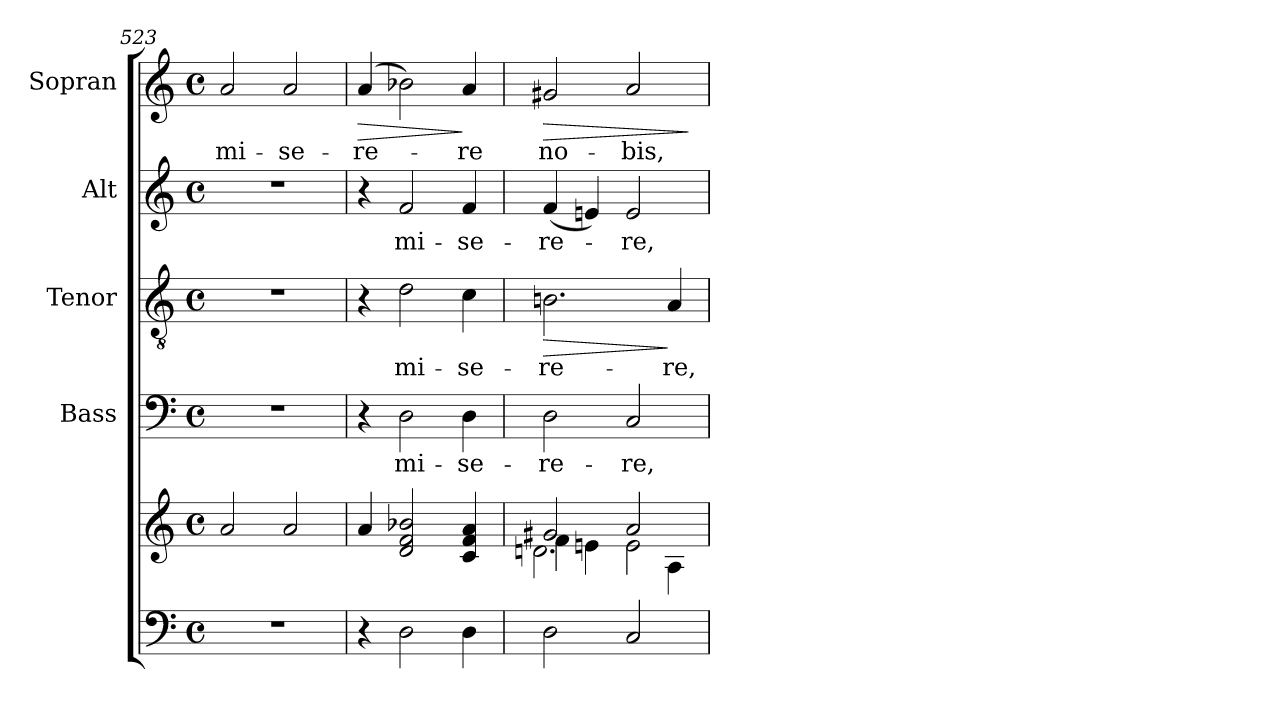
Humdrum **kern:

**kern	**kern	**kern	**text	**kern	**text	**dynam	**kern	**text	**kern	**text	**dynam
*part5	*part5	*part4	*part4	*part3	*part3	*part3	*part2	*part2	*part1	*part1	*part1
*staff6	*staff5	*staff4	*staff4	*staff3	*staff3	*staff3	*staff2	*staff2	*staff1	*staff1	*staff1
*	*	*I"Bass	*	*I"Tenor	*	*	*I"Alt	*	*I"Sopran	*	*
*	*	*I'B.	*	*I'T.	*	*	*I'A.	*	*I'S.	*	*
*clefF4	*clefG2	*clefF4	*	*clefGv2	*	*	*clefG2	*	*clefG2	*	*
*k[]	*k[]	*k[]	*	*k[]	*	*	*k[]	*	*k[]	*	*
*C:	*C:	*C:	*	*C:	*	*	*C:	*	*C:	*	*
*M4/4	*M4/4	*M4/4	*	*M4/4	*	*	*M4/4	*	*M4/4	*	*
*met(c)	*met(c)	*met(c)	*	*met(c)	*	*	*met(c)	*	*met(c)	*	*
=523	=523	=523	=523	=523	=523	=523	=523	=523	=523	=523	=523
!	!	!	!	!	!	!	!	!	!	!LO:LY:b	!
1r	2a/	1r	.	1r	.	.	1r	.	2a/	mi-	.
!	!	!	!	!	!	!	!	!	!	!LO:LY:b	!
.	2a/	.	.	.	.	.	.	.	2a/	-se-	.
=524	=524	=524	=524	=524	=524	=524	=524	=524	=524	=524	=524
!	!	!	!	!	!	!	!	!	!	!LO:LY:b	!LO:HP:b
4r	4a/	4r	.	4r	.	.	4r	.	(4a/	-re-	>
!	!	!	!LO:LY:b	!	!LO:LY:b	!	!	!LO:LY:b	!	!	!
2D\	2d/ 2f/ 2b-X/	2D\	mi-	2d\	mi-	.	2f/	mi-	2b-X\)	.	.
!	!	!	!LO:LY:b	!	!LO:LY:b	!	!	!LO:LY:b	!	!LO:LY:b	!
4D\	4c/ 4f/ 4a/	4D\	-se-	4c\	-se-	.	4f/	-se-	4a/	-re	]
=525	=525	=525	=525	=525	=525	=525	=525	=525	=525	=525	=525
*	*^	*	*	*	*	*	*	*	*	*	*
*	*	*^	*	*	*	*	*	*	*	*	*	*
!	!	!	!	!	!LO:LY:b	!	!LO:LY:b	!LO:HP:b	!	!LO:LY:b	!	!LO:LY:b	!LO:HP:b
2D\	2g#X/	4f\	2.dn\	2D\	-re-	2.Bn\	-re-	>	(<4f/	-re-	2g#X/	no-	>
.	.	4en\	.	.	.	.	.	.	4en/)	.	.	.	.
!	!	!	!	!	!LO:LY:b	!	!	!	!	!LO:LY:b	!	!LO:LY:b	!
2C/	2a/	2e\	.	2C/	-re,	.	.	.	2e/	-re,	2a/	-bis,	.
!	!	!	!	!	!	!	!LO:LY:b	!	!	!	!	!	!
.	.	.	4A\	.	.	4A/	-re,	]	.	.	.	.	.
*	*v	*v	*v	*	*	*	*	*	*	*	*	*	*
.	.	.	.	.	.	.	.	.	.	.	]
=	=	=	=	=	=	=	=	=	=	=	=
*-	*-	*-	*-	*-	*-	*-	*-	*-	*-	*-	*-
